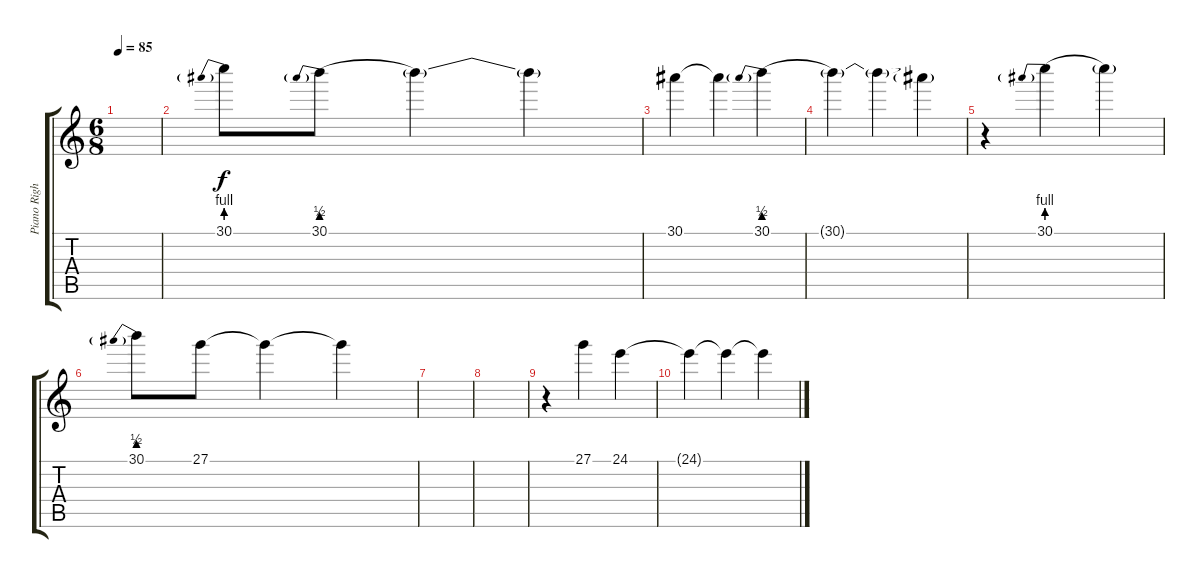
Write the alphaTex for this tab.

\track ("Piano Right Hand" "Piano Righ") {instrument brightacousticpiano}
\staff {score tabs}
\tuning (E4 B3 G3 D3 A2 E2) {hide}
\ts (6 8)
\tempo 85
\clef g2
\ks c
|
30.1{be (prebend 0 4 60 4)}.8 30.1{be (prebend 0 2 60 2)}.8 30.1{t}.4 30.1{t}.4 |
30.1.4 30.1{t}.4 30.1{be (prebend 0 2 60 2)}.4 |
30.1{t}.4 30.1{t}.4 30.1{t}.4 |
r.4 30.1{be (prebend 0 4 60 4)}.4 30.1{t}.4 |
30.1{be (prebend 0 2 60 2)}.8 27.1.8 27.1{t}.4 27.1{t}.4 |
|
|
r.4 27.1.4 24.1.4 |
24.1{t}.4 24.1{t}.4 24.1{t}.4
